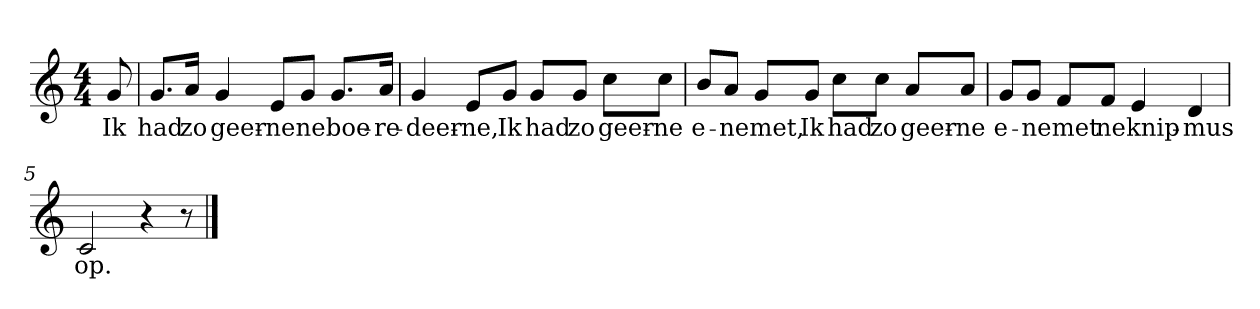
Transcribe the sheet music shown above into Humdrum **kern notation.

**kern	**text
*part1	*part1
*staff1	*staff1
*clefG2	*
*k[]	*
*C:	*
*M4/4	*
*MM120	*
=	=
8g	Ik
=1	=1
8.g/L	had
16a/Jk	zo
4g	geer-
8e/L	-ne
8g/J	ne
8.g/L	boe-
16a/Jk	-re-
=2	=2
4g	-deer-
8e/L	-ne,
8g/J	Ik
8g/L	had
8g/J	zo
8cc\L	geer-
8cc\J	-ne
=3	=3
8b/L	e-
8a/J	-ne
8g/L	met,
8g/J	Ik
8cc\L	had
8cc\J	zo
8a/L	geer-
8a/J	-ne
=4	=4
8g/L	e-
8g/J	-ne
8f/L	met
8f/J	ne
4e	knip-
4d	-mus
=5	=5
2c	op.
4r	.
8r	.
==	==
*-	*-
